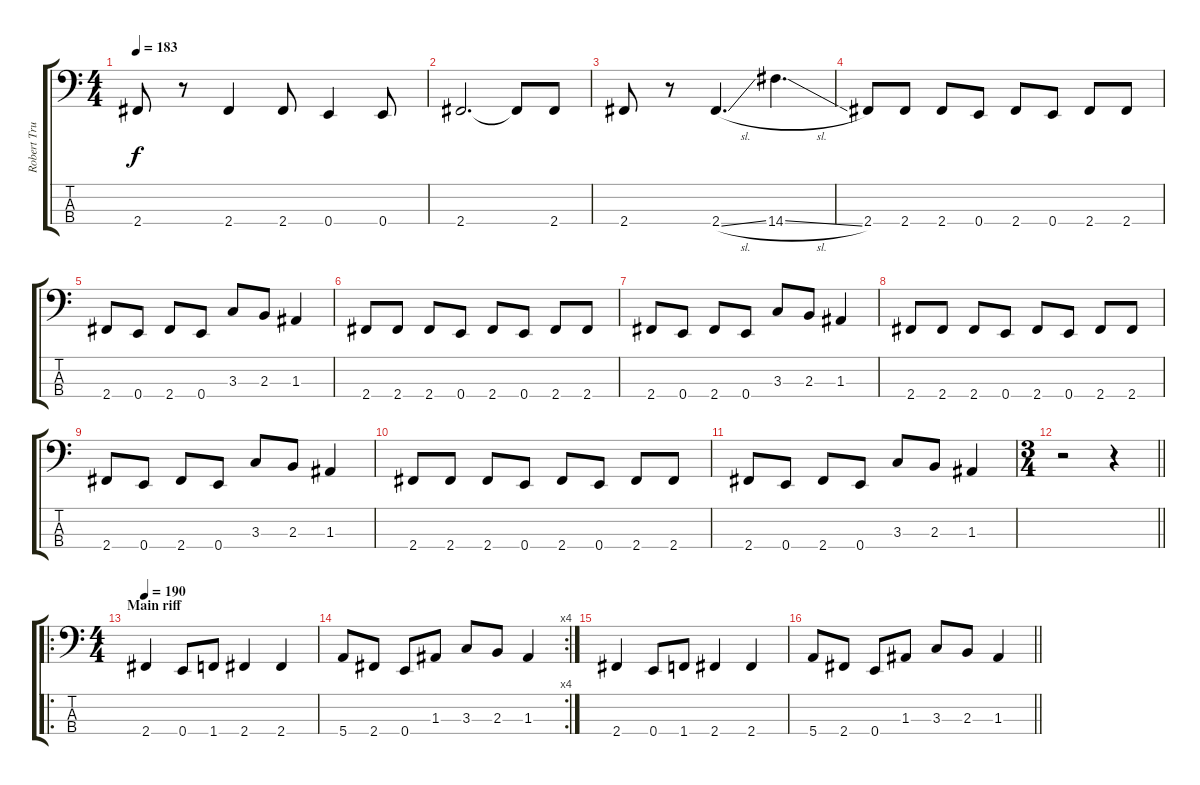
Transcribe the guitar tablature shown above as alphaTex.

\track ("Robert Trujilo" "Robert Tru") {instrument electricbassfinger}
\staff {score tabs}
\tuning (G2 D2 A1 E1) {hide}
\ts (4 4)
\tempo 183
\clef f4
\ks c
2.4.8{dy f} r.8 2.4.4 2.4.8 0.4.4 0.4.8 |
2.4.2{d} 2.4{t}.8 2.4.8 |
2.4.8 r.8 2.4{sl}.4{d} 14.4{sl}.4{d} |
2.4.8 2.4.8 2.4.8 0.4.8 2.4.8 0.4.8 2.4.8 2.4.8 |
2.4.8 0.4.8 2.4.8 0.4.8 3.3.8 2.3.8 1.3.4 |
2.4.8 2.4.8 2.4.8 0.4.8 2.4.8 0.4.8 2.4.8 2.4.8 |
2.4.8 0.4.8 2.4.8 0.4.8 3.3.8 2.3.8 1.3.4 |
2.4.8 2.4.8 2.4.8 0.4.8 2.4.8 0.4.8 2.4.8 2.4.8 |
2.4.8 0.4.8 2.4.8 0.4.8 3.3.8 2.3.8 1.3.4 |
2.4.8 2.4.8 2.4.8 0.4.8 2.4.8 0.4.8 2.4.8 2.4.8 |
2.4.8 0.4.8 2.4.8 0.4.8 3.3.8 2.3.8 1.3.4 |
\ts (3 4)
\barLineRight lightlight
r.2 r.4 |
\ro
\ts (4 4)
\section ("" "Main riff")
\tempo 190
2.4.4 0.4.8 1.4.8 2.4.4 2.4.4 |
\rc 4
5.4.8 2.4.8 0.4.8 1.3.8 3.3.8 2.3.8 1.3.4 |
2.4.4 0.4.8 1.4.8 2.4.4 2.4.4 |
\barLineRight lightlight
5.4.8 2.4.8 0.4.8 1.3.8 3.3.8 2.3.8 1.3.4
